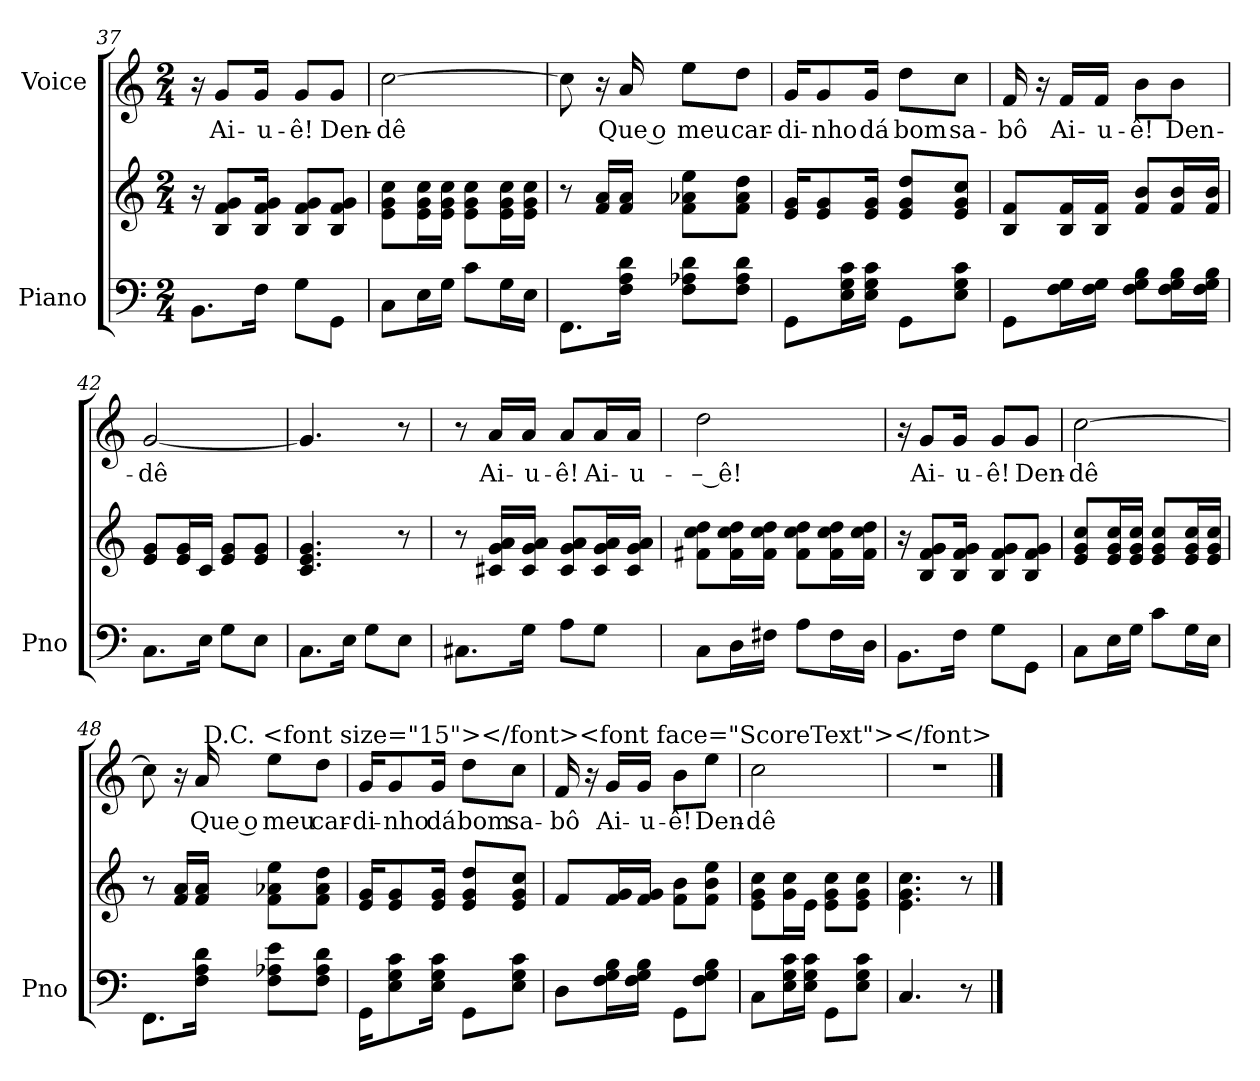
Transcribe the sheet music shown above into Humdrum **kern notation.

**kern	**kern	**kern	**text
*part2	*part2	*part1	*part1
*staff3	*staff2	*staff1	*staff1
*I"Piano	*	*I"Voice	*
*I'Pno	*	*	*
*clefF4	*clefG2	*clefG2	*
*k[]	*k[]	*k[]	*
*M2/4	*M2/4	*M2/4	*
=37	=37	=37	=37
8.BB\L	16r	16r	.
.	8B/ 8f/ 8g/L	8g/L	Ai-
16F\Jk	16B/ 16f/ 16g/Jk	16g/Jk	-u-
8G\L	8B/ 8f/ 8g/L	8g/L	-ê!
8GG\J	8B/ 8f/ 8g/J	8g/J	Den-
=38	=38	=38	=38
8C\L	8e\ 8g\ 8cc\L	[2cc\	-dê
16E\L	16e\ 16g\ 16cc\L	.	.
16G\JJ	16e\ 16g\ 16cc\JJ	.	.
8c\L	8e\ 8g\ 8cc\L	.	.
16G\L	16e\ 16g\ 16cc\L	.	.
16E\JJ	16e\ 16g\ 16cc\JJ	.	.
=39	=39	=39	=39
8.FF\L	8r	8cc\]	.
.	16f/ 16a/LL	16r	.
16F\ 16A\ 16d\Jk	16f/ 16a/JJ	16a/	Que o
8F\ 8A-X\ 8d\L	8f\ 8a-X\ 8ee\L	8ee\L	meu
8F\ 8A-\ 8d\J	8f\ 8a-\ 8dd\J	8dd\J	car-
=40	=40	=40	=40
8GG\L	16e/ 16g/KL	16g/KL	-di-
.	8e/ 8g/	8g/	-nho
16E\ 16G\ 16c\L	.	.	.
16E\ 16G\ 16c\JJ	16e/ 16g/Jk	16g/Jk	dá
8GG\L	8e/ 8g/ 8dd/L	8dd\L	bom
8E\ 8G\ 8c\J	8e/ 8g/ 8cc/J	8cc\J	sa-
=41	=41	=41	=41
8GG\L	8B/ 8f/L	16f/	-bô
.	.	16r	.
16F\ 16G\L	16B/ 16f/L	16f/LL	Ai-
16F\ 16G\JJ	16B/ 16f/JJ	16f/JJ	-u-
8F\ 8G\ 8B\L	8f/ 8b/L	8b\L	-ê!
16F\ 16G\ 16B\L	16f/ 16b/L	8b\J	Den-
16F\ 16G\ 16B\JJ	16f/ 16b/JJ	.	.
=42	=42	=42	=42
8.C\L	8e/ 8g/L	[2g/	-dê
.	16e/ 16g/L	.	.
16E\Jk	16c/JJ	.	.
8G\L	8e/ 8g/L	.	.
8E\J	8e/ 8g/J	.	.
=43	=43	=43	=43
8.C\L	4.c/ 4.e/ 4.g/	4.g/]	.
16E\Jk	.	.	.
8G\L	.	.	.
8E\J	8r	8r	.
=44	=44	=44	=44
8.C#X\L	8r	8r	.
.	16c#X/ 16g/ 16a/LL	16a/LL	Ai-
16G\Jk	16c#/ 16g/ 16a/JJ	16a/JJ	-u-
8A\L	8c#/ 8g/ 8a/L	8a/L	-ê!
8G\J	16c#/ 16g/ 16a/L	16a/L	Ai-
.	16c#/ 16g/ 16a/JJ	16a/JJ	-u-
=45	=45	=45	=45
8C\L	8f#X\ 8cc\ 8dd\L	2dd\	-– ê!
16D\L	16f#\ 16cc\ 16dd\L	.	.
16F#X\JJ	16f#\ 16cc\ 16dd\JJ	.	.
8A\L	8f#\ 8cc\ 8dd\L	.	.
16F#\L	16f#\ 16cc\ 16dd\L	.	.
16D\JJ	16f#\ 16cc\ 16dd\JJ	.	.
=46	=46	=46	=46
8.BB\L	16r	16r	.
.	8B/ 8f/ 8g/L	8g/L	Ai-
16F\Jk	16B/ 16f/ 16g/Jk	16g/Jk	-u-
8G\L	8B/ 8f/ 8g/L	8g/L	-ê!
8GG\J	8B/ 8f/ 8g/J	8g/J	Den-
=47	=47	=47	=47
8C\L	8e/ 8g/ 8cc/L	[2cc\	-dê
16E\L	16e/ 16g/ 16cc/L	.	.
16G\JJ	16e/ 16g/ 16cc/JJ	.	.
8c\L	8e/ 8g/ 8cc/L	.	.
16G\L	16e/ 16g/ 16cc/L	.	.
16E\JJ	16e/ 16g/ 16cc/JJ	.	.
=48	=48	=48	=48
8.FF\L	8r	8cc\]	.
.	16f/ 16a/LL	16r	.
16F\ 16A\ 16d\Jk	16f/ 16a/JJ	16a/	Que o
8F\ 8A-X\ 8e\L	8f\ 8a-X\ 8ee\L	8ee\L	meu
8F\ 8A-\ 8d\J	8f\ 8a-\ 8dd\J	8dd\J	car-
=49	=49	=49	=49
16GG\KL	16e/ 16g/KL	16g/KL	-di-
8E\ 8G\ 8c\	8e/ 8g/	8g/	-nho
16E\ 16G\ 16c\Jk	16e/ 16g/Jk	16g/Jk	dá
8GG\L	8e/ 8g/ 8dd/L	8dd\L	bom
8E\ 8G\ 8c\J	8e/ 8g/ 8cc/J	8cc\J	sa-
=50	=50	=50	=50
8D\L	8f/L	16f/	-bô
.	.	16r	.
16F\ 16G\ 16B\L	16f/ 16g/L	16g/LL	Ai-
16F\ 16G\ 16B\JJ	16f/ 16g/JJ	16g/JJ	-u-
8GG\L	8f\ 8b\L	8b\L	-ê!
8F\ 8G\ 8B\J	8f\ 8b\ 8ee\J	8ee\J	Den-
=51	=51	=51	=51
8C\L	8e\ 8g\ 8cc\L	2cc\	-dê
16E\ 16G\ 16c\L	16g\ 16cc\L	.	.
16E\ 16G\ 16c\JJ	16e\JJ	.	.
8GG\L	8e\ 8g\ 8cc\L	.	.
8E\ 8G\ 8c\J	8e\ 8g\ 8cc\J	.	.
=52	=52	=52	=52
4.C/	4.e\ 4.g\ 4.cc\	2r	.
8r	8r	.	.
!	!	!LO:TX:a:t=D.C.  <font size="15"></font><font face="ScoreText"></font>	!
==	==	==	==
*-	*-	*-	*-
